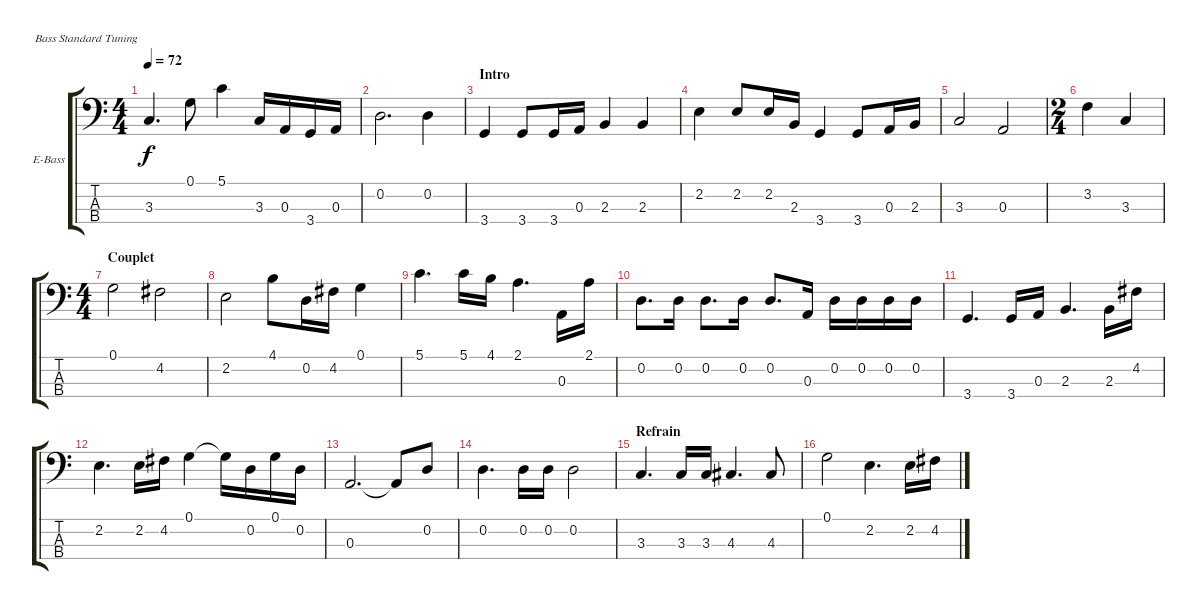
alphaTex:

\bracketExtendMode groupsimilarinstruments
\firstSystemTrackNameOrientation horizontal
\otherSystemsTrackNameOrientation horizontal
\track ("John Deacon" "E-Bass") {multiBarRest instrument electricbassfinger}
\staff {score tabs}
\tuning (G2 D2 A1 E1)
\ts (4 4)
\tempo 72
\clef f4
\ks c
3.3.4{d dy f} 0.1.8 5.1.4 3.3.16 0.3.16 3.4.16 0.3.16 |
0.2.2{d} 0.2.4 |
\section ("" "Intro")
3.4.4 3.4.8 3.4.16 0.3.16 2.3.4 2.3.4 |
2.2.4 2.2.8 2.2.16 2.3.16 3.4.4 3.4.8 0.3.16 2.3.16 |
3.3.2 0.3.2 |
\ts (2 4)
3.2.4 3.3.4 |
\ts (4 4)
\section ("" "Couplet")
0.1.2 4.2.2 |
2.2.2 4.1.8 0.2.16 4.2.16 0.1.4 |
5.1.4{d} 5.1.16 4.1.16 2.1.4{d} 0.3.16 2.1.16 |
0.2.8{d} 0.2.16 0.2.8{d} 0.2.16 0.2.8{d} 0.3.16 0.2.16 0.2.16 0.2.16 0.2.16 |
3.4.4{d} 3.4.16 0.3.16 2.3.4{d} 2.3.16 4.2.16 |
2.2.4{d} 2.2.16 4.2.16 0.1.4 0.1{t}.16 0.2.16 0.1.16 0.2.16 |
0.3.2{d} 0.3{t}.8 0.2.8 |
0.2.4{d} 0.2.16 0.2.16 0.2.2 |
\section ("" "Refrain")
3.3.4{d} 3.3.16 3.3.16 4.3.4{d} 4.3.8 |
0.1.2 2.2.4{d} 2.2.16 4.2.16
